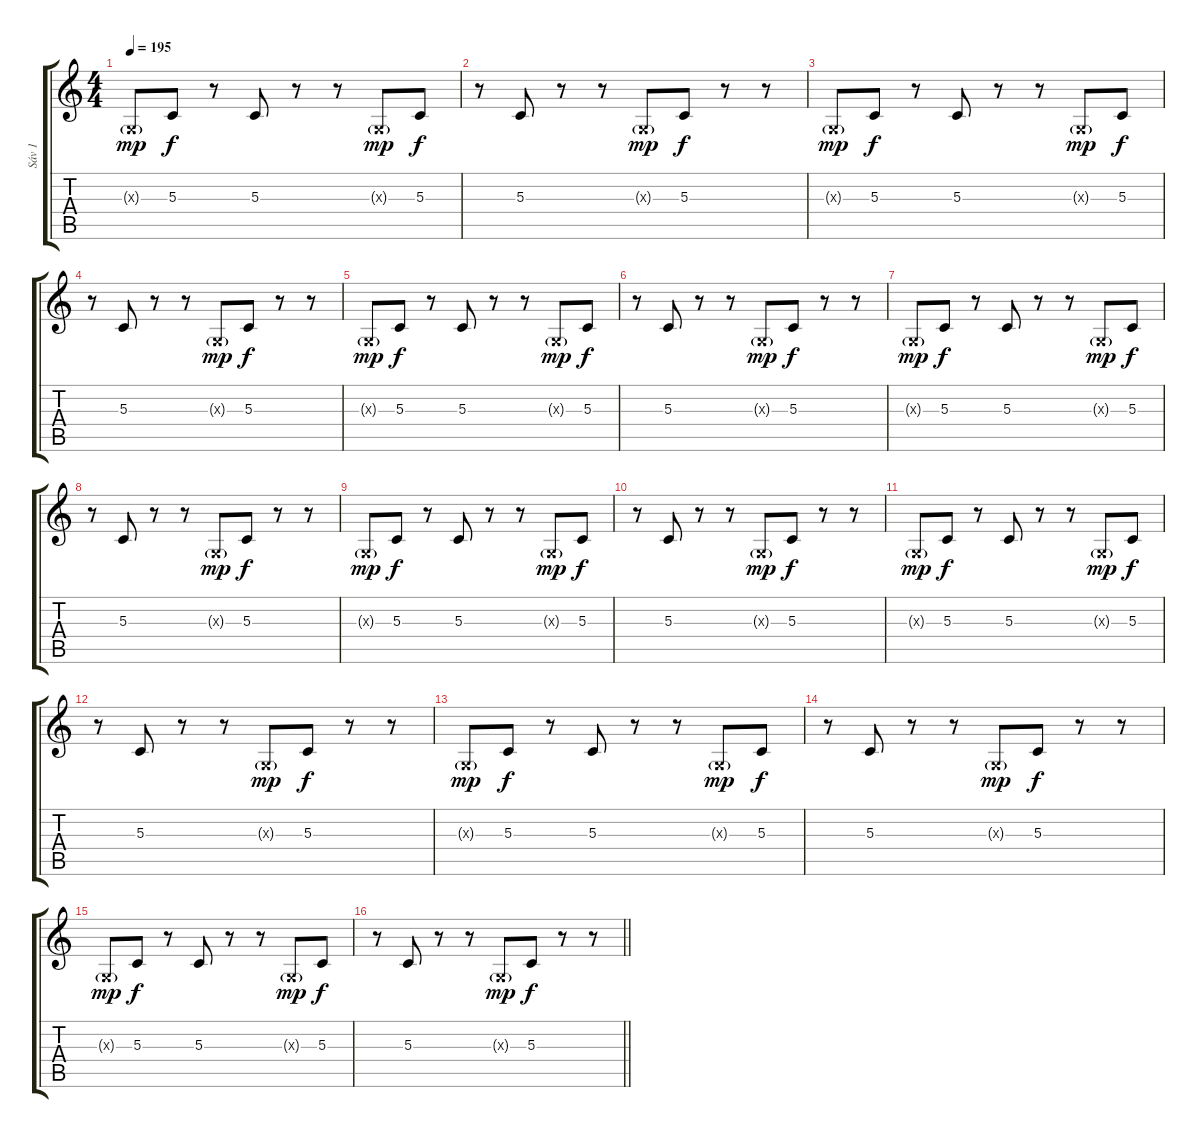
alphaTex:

\track ("Sáv 1" "Sáv 1") {instrument fx7echoes}
\staff {score tabs}
\tuning (E4 B3 G3 D3 A2 E2) {hide}
\ts (4 4)
\tempo 195
\clef g2
\ks c
0.3{g x}.8{dy mp} 5.3.8{dy f} r.8 5.3.8 r.8 r.8 0.3{g x}.8{dy mp} 5.3.8{dy f} |
r.8 5.3.8 r.8 r.8 0.3{g x}.8{dy mp} 5.3.8{dy f} r.8 r.8 |
0.3{g x}.8{dy mp} 5.3.8{dy f} r.8 5.3.8 r.8 r.8 0.3{g x}.8{dy mp} 5.3.8{dy f} |
r.8 5.3.8 r.8 r.8 0.3{g x}.8{dy mp} 5.3.8{dy f} r.8 r.8 |
0.3{g x}.8{dy mp} 5.3.8{dy f} r.8 5.3.8 r.8 r.8 0.3{g x}.8{dy mp} 5.3.8{dy f} |
r.8 5.3.8 r.8 r.8 0.3{g x}.8{dy mp} 5.3.8{dy f} r.8 r.8 |
0.3{g x}.8{dy mp} 5.3.8{dy f} r.8 5.3.8 r.8 r.8 0.3{g x}.8{dy mp} 5.3.8{dy f} |
r.8 5.3.8 r.8 r.8 0.3{g x}.8{dy mp} 5.3.8{dy f} r.8 r.8 |
0.3{g x}.8{dy mp} 5.3.8{dy f} r.8 5.3.8 r.8 r.8 0.3{g x}.8{dy mp} 5.3.8{dy f} |
r.8 5.3.8 r.8 r.8 0.3{g x}.8{dy mp} 5.3.8{dy f} r.8 r.8 |
0.3{g x}.8{dy mp} 5.3.8{dy f} r.8 5.3.8 r.8 r.8 0.3{g x}.8{dy mp} 5.3.8{dy f} |
r.8 5.3.8 r.8 r.8 0.3{g x}.8{dy mp} 5.3.8{dy f} r.8 r.8 |
0.3{g x}.8{dy mp} 5.3.8{dy f} r.8 5.3.8 r.8 r.8 0.3{g x}.8{dy mp} 5.3.8{dy f} |
r.8 5.3.8 r.8 r.8 0.3{g x}.8{dy mp} 5.3.8{dy f} r.8 r.8 |
0.3{g x}.8{dy mp} 5.3.8{dy f} r.8 5.3.8 r.8 r.8 0.3{g x}.8{dy mp} 5.3.8{dy f} |
\barLineRight lightlight
r.8 5.3.8 r.8 r.8 0.3{g x}.8{dy mp} 5.3.8{dy f} r.8 r.8
